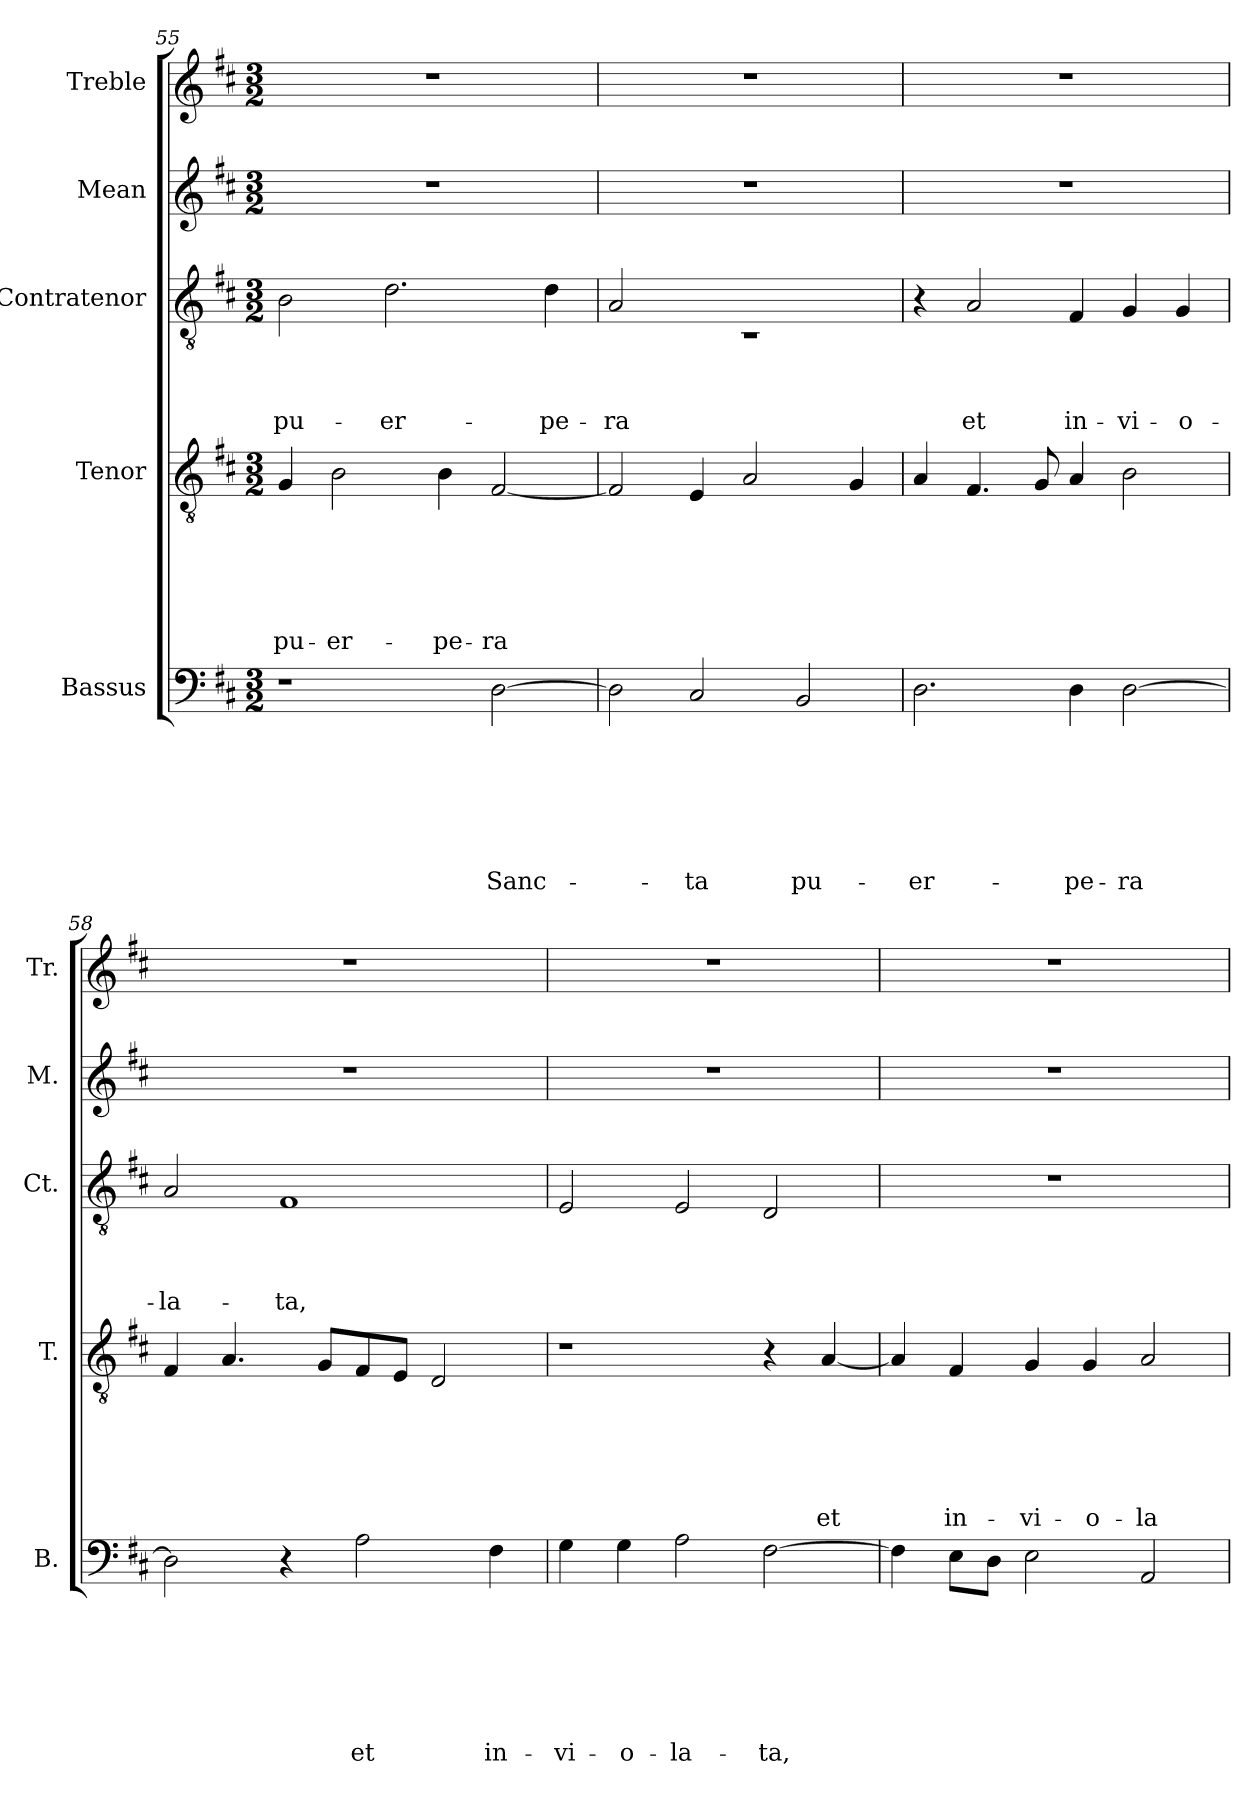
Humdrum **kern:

**kern	**text	**text	**text	**text	**text	**text	**text	**kern	**text	**text	**text	**text	**text	**text	**kern	**text	**text	**text	**text	**kern	**kern
*part5	*part5	*part5	*part5	*part5	*part5	*part5	*part5	*part4	*part4	*part4	*part4	*part4	*part4	*part4	*part3	*part3	*part3	*part3	*part3	*part2	*part1
*staff5	*staff5	*staff5	*staff5	*staff5	*staff5	*staff5	*staff5	*staff4	*staff4	*staff4	*staff4	*staff4	*staff4	*staff4	*staff3	*staff3	*staff3	*staff3	*staff3	*staff2	*staff1
*I"Bassus	*	*	*	*	*	*	*	*I"Tenor	*	*	*	*	*	*	*I"Contratenor	*	*	*	*	*I"Mean	*I"Treble
*I'B.	*	*	*	*	*	*	*	*I'T.	*	*	*	*	*	*	*I'Ct.	*	*	*	*	*I'M.	*I'Tr.
*clefF4	*	*	*	*	*	*	*	*clefGv2	*	*	*	*	*	*	*clefGv2	*	*	*	*	*clefG2	*clefG2
*k[f#c#]	*	*	*	*	*	*	*	*k[f#c#]	*	*	*	*	*	*	*k[f#c#]	*	*	*	*	*k[f#c#]	*k[f#c#]
*D:	*	*	*	*	*	*	*	*D:	*	*	*	*	*	*	*D:	*	*	*	*	*D:	*D:
*M3/2	*	*	*	*	*	*	*	*M3/2	*	*	*	*	*	*	*M3/2	*	*	*	*	*M3/2	*M3/2
=55	=55	=55	=55	=55	=55	=55	=55	=55	=55	=55	=55	=55	=55	=55	=55	=55	=55	=55	=55	=55	=55
!	!	!	!	!	!	!	!	!	!	!	!	!	!	!LO:LY:b	!	!	!	!	!LO:LY:b	!	!
1r	.	.	.	.	.	.	.	4G/	.	.	.	.	.	pu-	2B\	.	.	.	pu-	1.r	1.r
!	!	!	!	!	!	!	!	!	!	!	!	!	!	!LO:LY:b:rj	!	!	!	!	!	!	!
.	.	.	.	.	.	.	.	2B\	.	.	.	.	.	-er-	.	.	.	.	.	.	.
!	!	!	!	!	!	!	!	!	!	!	!	!	!	!	!	!	!	!	!LO:LY:b	!	!
.	.	.	.	.	.	.	.	.	.	.	.	.	.	.	2.d\	.	.	.	-er-	.	.
!	!	!	!	!	!	!	!	!	!	!	!	!	!	!LO:LY:b	!	!	!	!	!	!	!
.	.	.	.	.	.	.	.	4B\	.	.	.	.	.	-pe-	.	.	.	.	.	.	.
!	!	!	!	!	!	!	!LO:LY:b	!	!	!	!	!	!	!LO:LY:b	!	!	!	!	!	!	!
[>2D\	.	.	.	.	.	.	Sanc-	[<2F#/	.	.	.	.	.	-ra	.	.	.	.	.	.	.
!	!	!	!	!	!	!	!	!	!	!	!	!	!	!	!	!	!	!	!LO:LY:b	!	!
.	.	.	.	.	.	.	.	.	.	.	.	.	.	.	4d\	.	.	.	-pe-	.	.
=56	=56	=56	=56	=56	=56	=56	=56	=56	=56	=56	=56	=56	=56	=56	=56	=56	=56	=56	=56	=56	=56
*	*	*	*	*	*	*	*	*	*	*	*	*	*	*	*^	*	*	*	*	*	*
!	!	!	!	!	!	!	!	!	!	!	!	!	!	!	!	!LO:N:vis=1	!	!	!	!LO:LY:b	!	!
2D\]	.	.	.	.	.	.	.	2F#/]	.	.	.	.	.	.	2A/	1.rC	.	.	.	-ra	1.r	1.r
!	!	!	!	!	!	!	!LO:LY:b	!	!	!	!	!	!	!	!	!	!	!	!	!	!	!
2C#/	.	.	.	.	.	.	-ta	4E/	.	.	.	.	.	.	1ryy	.	.	.	.	.	.	.
.	.	.	.	.	.	.	.	2A/	.	.	.	.	.	.	.	.	.	.	.	.	.	.
!	!	!	!	!	!	!	!LO:LY:b	!	!	!	!	!	!	!	!	!	!	!	!	!	!	!
2BB/	.	.	.	.	.	.	pu-	.	.	.	.	.	.	.	.	.	.	.	.	.	.	.
.	.	.	.	.	.	.	.	4G/	.	.	.	.	.	.	.	.	.	.	.	.	.	.
*	*	*	*	*	*	*	*	*	*	*	*	*	*	*	*v	*v	*	*	*	*	*	*
=57	=57	=57	=57	=57	=57	=57	=57	=57	=57	=57	=57	=57	=57	=57	=57	=57	=57	=57	=57	=57	=57
!	!	!	!	!	!	!	!LO:LY:b	!	!	!	!	!	!	!	!	!	!	!	!	!	!
2.D\	.	.	.	.	.	.	-er-	4A/	.	.	.	.	.	.	4r	.	.	.	.	1.r	1.r
!	!	!	!	!	!	!	!	!	!	!	!	!	!	!	!	!	!	!	!LO:LY:b	!	!
.	.	.	.	.	.	.	.	4.F#/	.	.	.	.	.	.	2A/	.	.	.	et	.	.
.	.	.	.	.	.	.	.	8G/	.	.	.	.	.	.	.	.	.	.	.	.	.
!	!	!	!	!	!	!	!LO:LY:b	!	!	!	!	!	!	!	!	!	!	!	!LO:LY:b	!	!
4D\	.	.	.	.	.	.	-pe-	4A/	.	.	.	.	.	.	4F#/	.	.	.	in-	.	.
!	!	!	!	!	!	!	!LO:LY:b	!	!	!	!	!	!	!	!	!	!	!	!LO:LY:b	!	!
[<2D\	.	.	.	.	.	.	-ra	2B\	.	.	.	.	.	.	4G/	.	.	.	-vi-	.	.
!	!	!	!	!	!	!	!	!	!	!	!	!	!	!	!	!	!	!	!LO:LY:b	!	!
.	.	.	.	.	.	.	.	.	.	.	.	.	.	.	4G/	.	.	.	-o-	.	.
!!LO:LB:g=z
=58	=58	=58	=58	=58	=58	=58	=58	=58	=58	=58	=58	=58	=58	=58	=58	=58	=58	=58	=58	=58	=58
!	!	!	!	!	!	!	!	!	!	!	!	!	!	!	!	!	!	!	!LO:LY:b	!	!
2D\]	.	.	.	.	.	.	.	4F#/	.	.	.	.	.	.	2A/	.	.	.	-la-	1.r	1.r
.	.	.	.	.	.	.	.	4.A/	.	.	.	.	.	.	.	.	.	.	.	.	.
!	!	!	!	!	!	!	!	!	!	!	!	!	!	!	!	!	!	!	!LO:LY:b	!	!
4r	.	.	.	.	.	.	.	.	.	.	.	.	.	.	1F#	.	.	.	-ta,	.	.
.	.	.	.	.	.	.	.	8G/L	.	.	.	.	.	.	.	.	.	.	.	.	.
!	!	!	!	!	!	!	!LO:LY:b	!	!	!	!	!	!	!	!	!	!	!	!	!	!
2A\	.	.	.	.	.	.	et	8F#/	.	.	.	.	.	.	.	.	.	.	.	.	.
.	.	.	.	.	.	.	.	8E/J	.	.	.	.	.	.	.	.	.	.	.	.	.
.	.	.	.	.	.	.	.	2D/	.	.	.	.	.	.	.	.	.	.	.	.	.
!	!	!	!	!	!	!	!LO:LY:b	!	!	!	!	!	!	!	!	!	!	!	!	!	!
4F#\	.	.	.	.	.	.	in-	.	.	.	.	.	.	.	.	.	.	.	.	.	.
=59	=59	=59	=59	=59	=59	=59	=59	=59	=59	=59	=59	=59	=59	=59	=59	=59	=59	=59	=59	=59	=59
!	!	!	!	!	!	!	!LO:LY:b	!	!	!	!	!	!	!	!	!	!	!	!	!	!
4G\	.	.	.	.	.	.	-vi-	1r	.	.	.	.	.	.	2E/	.	.	.	.	1.r	1.r
!	!	!	!	!	!	!	!LO:LY:b	!	!	!	!	!	!	!	!	!	!	!	!	!	!
4G\	.	.	.	.	.	.	-o-	.	.	.	.	.	.	.	.	.	.	.	.	.	.
!	!	!	!	!	!	!	!LO:LY:b	!	!	!	!	!	!	!	!	!	!	!	!	!	!
2A\	.	.	.	.	.	.	-la-	.	.	.	.	.	.	.	2E/	.	.	.	.	.	.
!	!	!	!	!	!	!	!LO:LY:b	!	!	!	!	!	!	!	!	!	!	!	!	!	!
[>2F#\	.	.	.	.	.	.	-ta,	4r	.	.	.	.	.	.	2D/	.	.	.	.	.	.
!	!	!	!	!	!	!	!	!	!	!	!	!	!	!LO:LY:b	!	!	!	!	!	!	!
.	.	.	.	.	.	.	.	[<4A/	.	.	.	.	.	et	.	.	.	.	.	.	.
=60	=60	=60	=60	=60	=60	=60	=60	=60	=60	=60	=60	=60	=60	=60	=60	=60	=60	=60	=60	=60	=60
!	!	!	!	!	!	!	!	!	!	!	!	!	!	!	!LO:N:vis=1	!	!	!	!	!	!
4F#\]	.	.	.	.	.	.	.	4A/]	.	.	.	.	.	.	1.r	.	.	.	.	1.r	1.r
!	!	!	!	!	!	!	!	!	!	!	!	!	!	!LO:LY:b	!	!	!	!	!	!	!
8E\L	.	.	.	.	.	.	.	4F#/	.	.	.	.	.	in-	.	.	.	.	.	.	.
8D\J	.	.	.	.	.	.	.	.	.	.	.	.	.	.	.	.	.	.	.	.	.
!	!	!	!	!	!	!	!	!	!	!	!	!	!	!LO:LY:b	!	!	!	!	!	!	!
2E\	.	.	.	.	.	.	.	4G/	.	.	.	.	.	-vi-	.	.	.	.	.	.	.
!	!	!	!	!	!	!	!	!	!	!	!	!	!	!LO:LY:b	!	!	!	!	!	!	!
.	.	.	.	.	.	.	.	4G/	.	.	.	.	.	-o-	.	.	.	.	.	.	.
!	!	!	!	!	!	!	!	!	!	!	!	!	!	!LO:LY:b	!	!	!	!	!	!	!
2AA/	.	.	.	.	.	.	.	2A/	.	.	.	.	.	-la-	.	.	.	.	.	.	.
=	=	=	=	=	=	=	=	=	=	=	=	=	=	=	=	=	=	=	=	=	=
*-	*-	*-	*-	*-	*-	*-	*-	*-	*-	*-	*-	*-	*-	*-	*-	*-	*-	*-	*-	*-	*-
